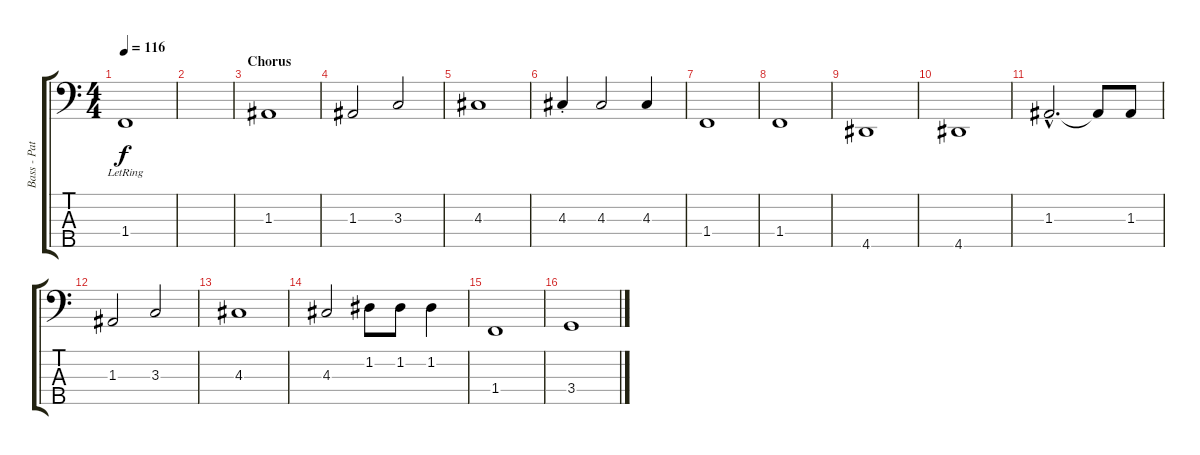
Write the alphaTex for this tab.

\track ("Bass - Patrice Guers" "Bass - Pat") {instrument electricbasspick}
\staff {score tabs}
\tuning (G2 D2 A1 E1 B0) {hide}
\ts (4 4)
\tempo 116
\clef f4
\ks c
1.4{lr}.1{dy f} |
|
\section ("" "Chorus")
1.3.1 |
1.3.2 3.3.2 |
4.3.1 |
4.3{st}.4 4.3.2 4.3.4 |
1.4.1 |
1.4.1 |
4.5.1 |
4.5.1 |
1.3{hac}.2{d} 1.3{t}.8 1.3.8 |
1.3.2 3.3.2 |
4.3.1 |
4.3.2 1.2.8 1.2.8 1.2.4 |
1.4.1 |
3.4.1
